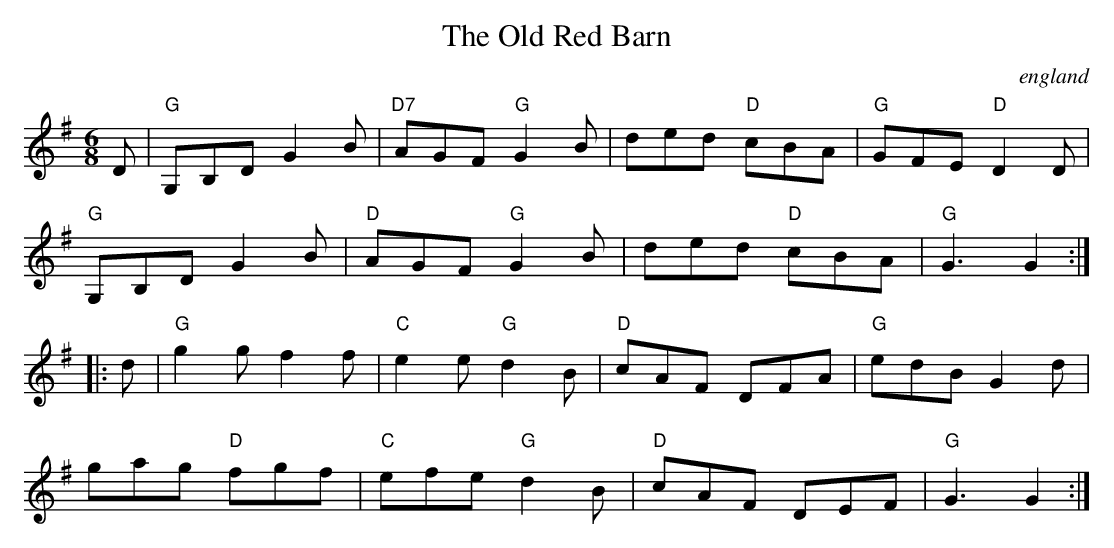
X:1
T:Old Red Barn, The
O:england
M:6/8
L:1/8
K:G
D|"G"G,B,D G2B|"D7"AGF "G"G2B|ded "D"cBA|"G"GFE "D"D2D|
"G"G,B,D G2B|"D"AGF "G"G2B|ded "D"cBA|"G"G3 G2:|
|:d|"G"g2g f2f|"C"e2e "G"d2B|"D"cAF DFA|"G"edB G2d|
gag "D"fgf|"C"efe "G"d2B|"D"cAF DEF|"G"G3 G2:|
